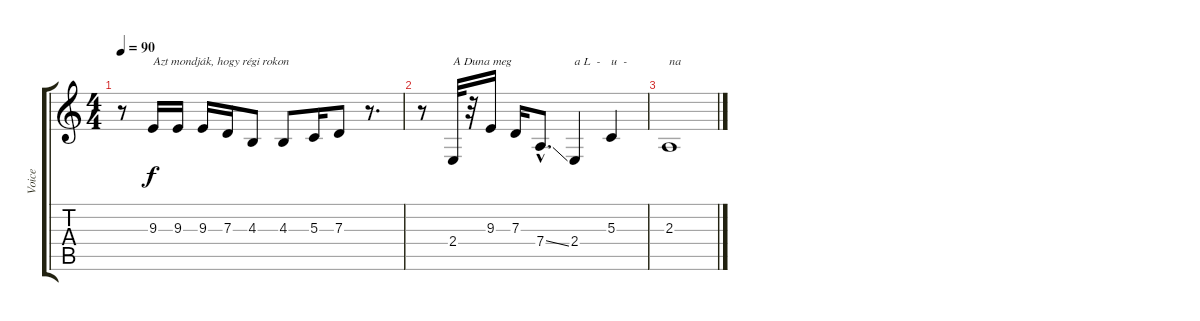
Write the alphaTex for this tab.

\track ("Voice" "Voice") {instrument altosax}
\staff {score tabs}
\tuning (E4 B3 G3 D3 A2 E2) {hide}
\ts (4 4)
\tempo 90
\clef g2
\ks c
r.8{dy f} 9.3.16{txt "Azt mondják, hogy régi rokon"} 9.3.16 9.3.16 7.3.16 4.3.8 4.3.8 5.3.16 7.3.8 r.8{d} |
r.8 2.4.32{txt "A Duna meg"} r.32 9.3.16 7.3.16 7.4{ss hac}.8{d} 2.4.4{txt "a L  -"} 5.3.4{txt "u  - "} |
2.3.1{txt "na"}
